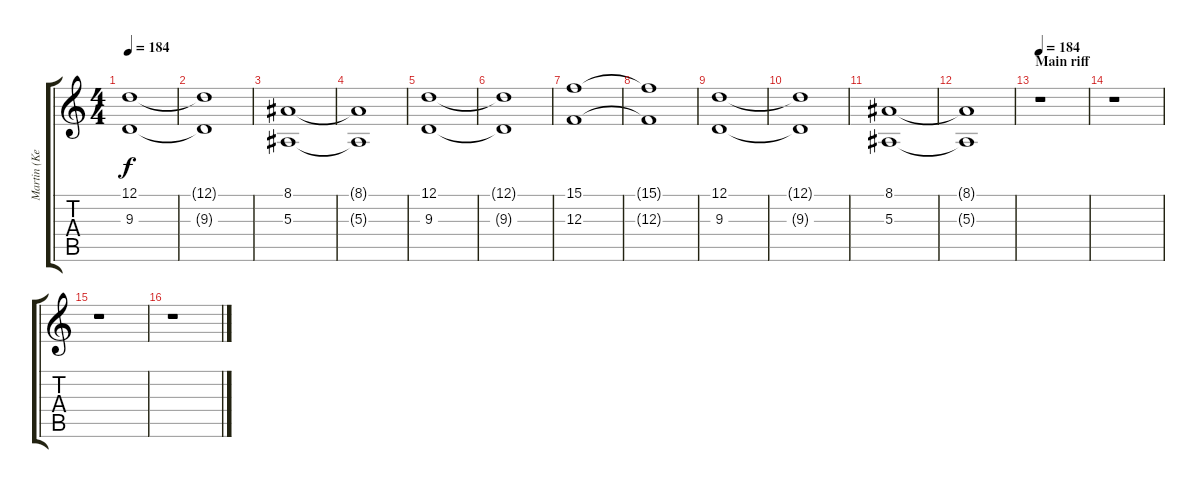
\track ("Martin (KeybMid)" "Martin (Ke") {instrument stringensemble1}
\staff {score tabs}
\tuning (D4 A3 F3 C3 G2 D2) {hide}
\ts (4 4)
\tempo 184
\clef g2
\ks c
(12.1 9.3).1{dy f} |
(12.1{t} 9.3{t}).1 |
(8.1 5.3).1 |
(8.1{t} 5.3{t}).1 |
(12.1 9.3).1 |
(12.1{t} 9.3{t}).1 |
(15.1 12.3).1 |
(15.1{t} 12.3{t}).1 |
(12.1 9.3).1 |
(12.1{t} 9.3{t}).1 |
(8.1 5.3).1 |
(8.1{t} 5.3{t}).1 |
\section ("" "Main riff")
\tempo 184
r.1 |
r.1 |
r.1 |
r.1
